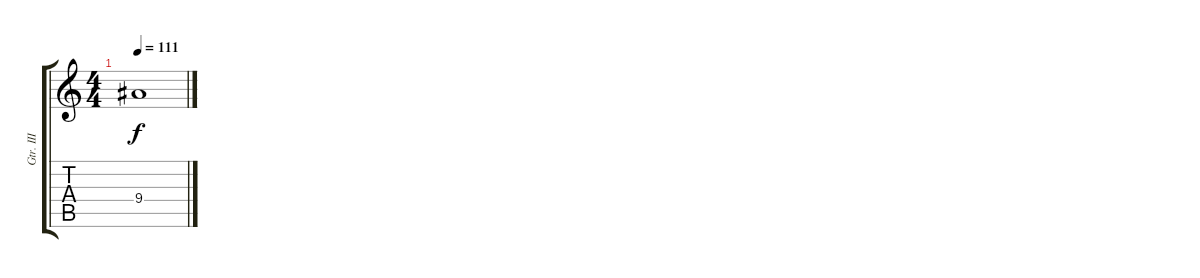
\track ("Gtr. III" "Gtr. III") {instrument distortionguitar}
\staff {score tabs}
\tuning (Eb4 Bb3 Gb3 Db3 Ab2 Eb2) {hide}
\ts (4 4)
\tempo 111
\clef g2
\ks c
9.4.1{dy f}
